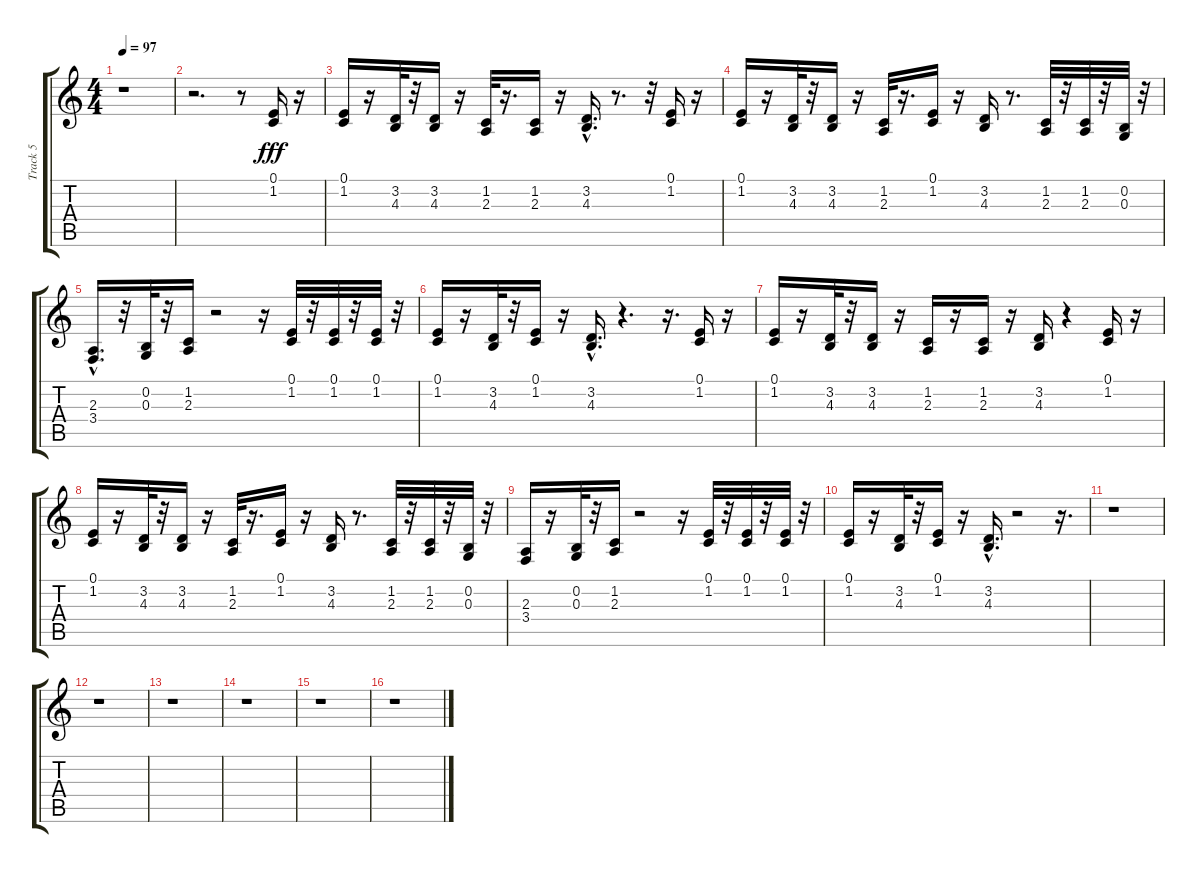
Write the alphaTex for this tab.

\track ("Track 5" "Track 5") {instrument choiraahs}
\staff {score tabs}
\tuning (E4 B3 G3 D3 A2 E2) {hide}
\ts (4 4)
\tempo 97
\clef g2
\ks c
r.1{dy fff} |
r.2{d} r.8 (0.1 1.2).16 r.16 |
(0.1 1.2).16 r.16 (3.2 4.3).32 r.32 (3.2 4.3).16 r.16 (1.2 2.3).32 r.16{d} (1.2 2.3).16 r.16 (3.2{hac} 4.3).16{d} r.8{d} r.32 (0.1 1.2).16 r.16 |
(0.1 1.2).16 r.16 (3.2 4.3).32 r.32 (3.2 4.3).16 r.16 (1.2 2.3).32 r.16{d} (0.1 1.2).16 r.16 (3.2 4.3).16 r.8{d} (1.2 2.3).32 r.32 (1.2 2.3).32 r.32 (0.2 0.3).32 r.32 |
(2.3{hac} 3.4).16{d} r.32 (0.2 0.3).32 r.32 (1.2 2.3).16 r.2 r.16 (0.1 1.2).32 r.32 (0.1 1.2).32 r.32 (0.1 1.2).32 r.32 |
(0.1 1.2).16 r.16 (3.2 4.3).32 r.32 (0.1 1.2).16 r.16 (3.2{hac} 4.3{hac}).16{d} r.4{d} r.16{d} (0.1 1.2).16 r.16 |
(0.1 1.2).16 r.16 (3.2 4.3).32 r.32 (3.2 4.3).16 r.16 (1.2 2.3).16 r.16 (1.2 2.3).16 r.16 (3.2 4.3).16 r.4 (0.1 1.2).16 r.16 |
(0.1 1.2).16 r.16 (3.2 4.3).32 r.32 (3.2 4.3).16 r.16 (1.2 2.3).32 r.16{d} (0.1 1.2).16 r.16 (3.2 4.3).16 r.8{d} (1.2 2.3).32 r.32 (1.2 2.3).32 r.32 (0.2 0.3).32 r.32 |
(2.3 3.4).16 r.16 (0.2 0.3).32 r.32 (1.2 2.3).16 r.2 r.16 (0.1 1.2).32 r.32 (0.1 1.2).32 r.32 (0.1 1.2).32 r.32 |
(0.1 1.2).16 r.16 (3.2 4.3).32 r.32 (0.1 1.2).16 r.16 (3.2{hac} 4.3{hac}).16{d} r.2 r.16{d} |
r.1 |
r.1 |
r.1 |
r.1 |
r.1 |
r.1
